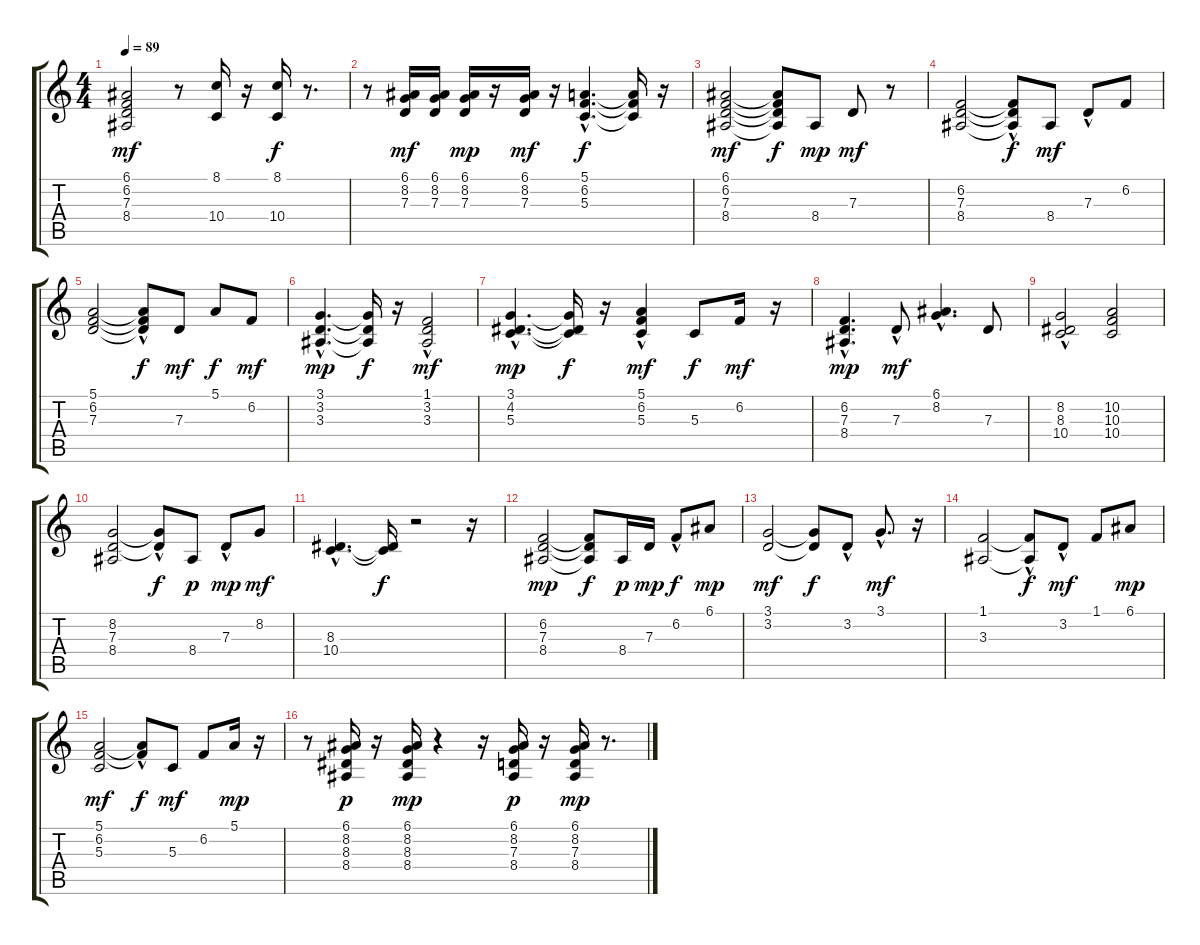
\track "" {instrument honkytonkpiano}
\staff {score tabs}
\tuning (E4 B3 G3 D3 A2 E2) {hide}
\ts (4 4)
\tempo 89
\clef g2
\ks c
(6.1 6.2 7.3 8.4).2{dy mf} r.8 (8.1 10.4).16 r.16 (8.1 10.4).16{dy f} r.8{d} |
r.8 (6.1 8.2 7.3).16{dy mf} (6.1 8.2 7.3).16 (6.1 8.2 7.3).16{dy mp} r.16 (6.1 8.2 7.3).16{dy mf} r.16 (5.1{hac} 6.2{hac} 5.3{hac}).4{d dy f} (5.1{t} 6.2{t} 5.3{t}).16 r.16 |
(6.1 6.2 7.3 8.4).2{dy mf} (6.1{t} 6.2{t} 7.3{t} 8.4{t}).8{dy f} 8.4.8{dy mp} 7.3.8{dy mf} r.8 |
(6.2 7.3 8.4).2 (6.2{hac t} 7.3{t} 8.4{t}).8{dy f} 8.4.8{dy mf} 7.3{hac}.8 6.2.8 |
(5.1 6.2 7.3).2 (5.1{hac t} 6.2{hac t} 7.3{t}).8{dy f} 7.3.8{dy mf} 5.1.8{dy f} 6.2.8{dy mf} |
(3.1{hac} 3.2{hac} 3.3{hac}).4{d dy mp} (3.1{t} 3.2{t} 3.3{t}).16{dy f} r.16 (1.1 3.2{hac} 3.3).2{dy mf} |
(3.1{hac} 4.2{hac} 5.3{hac}).4{d dy mp} (3.1{t} 4.2{t} 5.3{t}).16{dy f} r.16 (5.1{hac} 6.2 5.3{hac}).4{dy mf} 5.3.8{dy f} 6.2.16{dy mf} r.16 |
(6.2{hac} 7.3 8.4).4{d dy mp} 7.3{hac}.8{dy mf} (6.1{hac} 8.2{hac}).4{d} 7.3.8 |
(8.2 8.3 10.4{hac}).2 (10.2 10.3 10.4).2 |
(8.2 7.3 8.4).2 (8.2{hac t} 7.3{t}).8{dy f} 8.4.8{dy p} 7.3{hac}.8{dy mp} 8.2.8{dy mf} |
(8.3{hac} 10.4{hac}).4{d} (8.3{t} 10.4{t}).16{dy f} r.2 r.16 |
(6.2 7.3 8.4).2{dy mp} (6.2{t} 7.3{t} 8.4{t}).8{dy f} 8.4.16{dy p} 7.3.16{dy mp} 6.2{hac}.8{dy f} 6.1.8{dy mp} |
(3.1 3.2).2{dy mf} (3.1{t} 3.2{t}).8{dy f} 3.2{hac}.8 3.1{hac}.8{d dy mf} r.16 |
(1.1 3.3).2 (1.1{hac t} 3.3{t}).8{dy f} 3.2{hac}.8{dy mf} 1.1.8 6.1.8{dy mp} |
(5.1 6.2 5.3).2{dy mf} (5.1{hac t} 6.2{t}).8{dy f} 5.3.8{dy mf} 6.2.8 5.1.16{dy mp} r.16 |
r.8 (6.1 8.2 8.3 8.4).16{dy p} r.16 (6.1 8.2 8.3 8.4).16{dy mp} r.4 r.16 (6.1 8.2 7.3 8.4).16{dy p} r.16 (6.1 8.2 7.3 8.4).16{dy mp} r.8{d}
